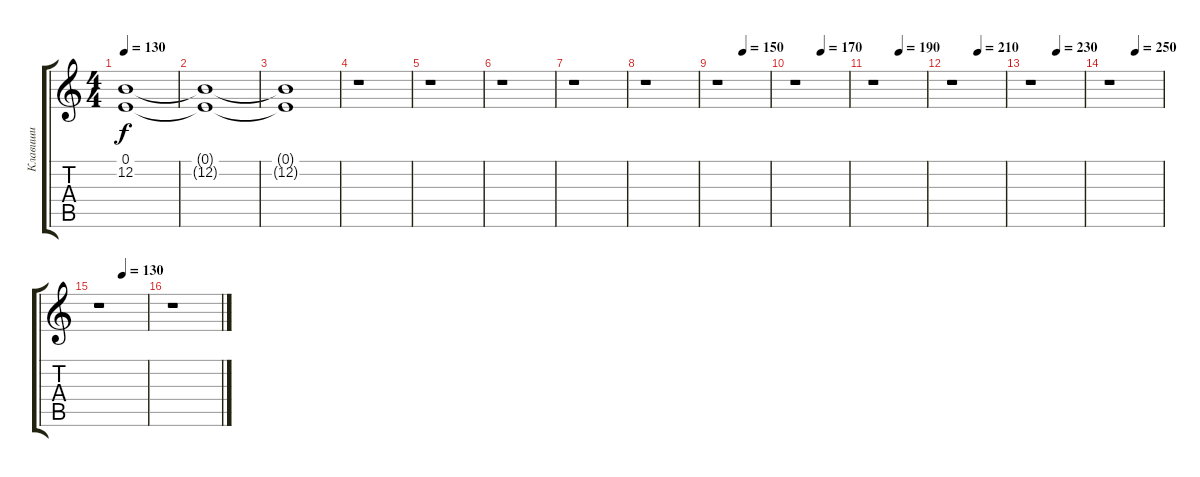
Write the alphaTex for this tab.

\track ("Клавиши" "Клавиши") {instrument brightacousticpiano}
\staff {score tabs}
\tuning (E4 B3 G3 D3 A2 E2) {hide}
\ts (4 4)
\tempo 130
\clef g2
\ks c
(0.1 12.2).1{dy f} |
(0.1{t} 12.2{t}).1 |
(0.1{t} 12.2{t}).1 |
r.1 |
r.1 |
r.1 |
r.1 |
r.1 |
\tempo (150 0.5)
r.1 |
\tempo (170 0.5)
r.1 |
\tempo (190 0.5)
r.1 |
\tempo (210 0.5)
r.1 |
\tempo (230 0.5)
r.1 |
\tempo (250 0.5)
r.1 |
\tempo (130 0.5)
r.1 |
r.1
